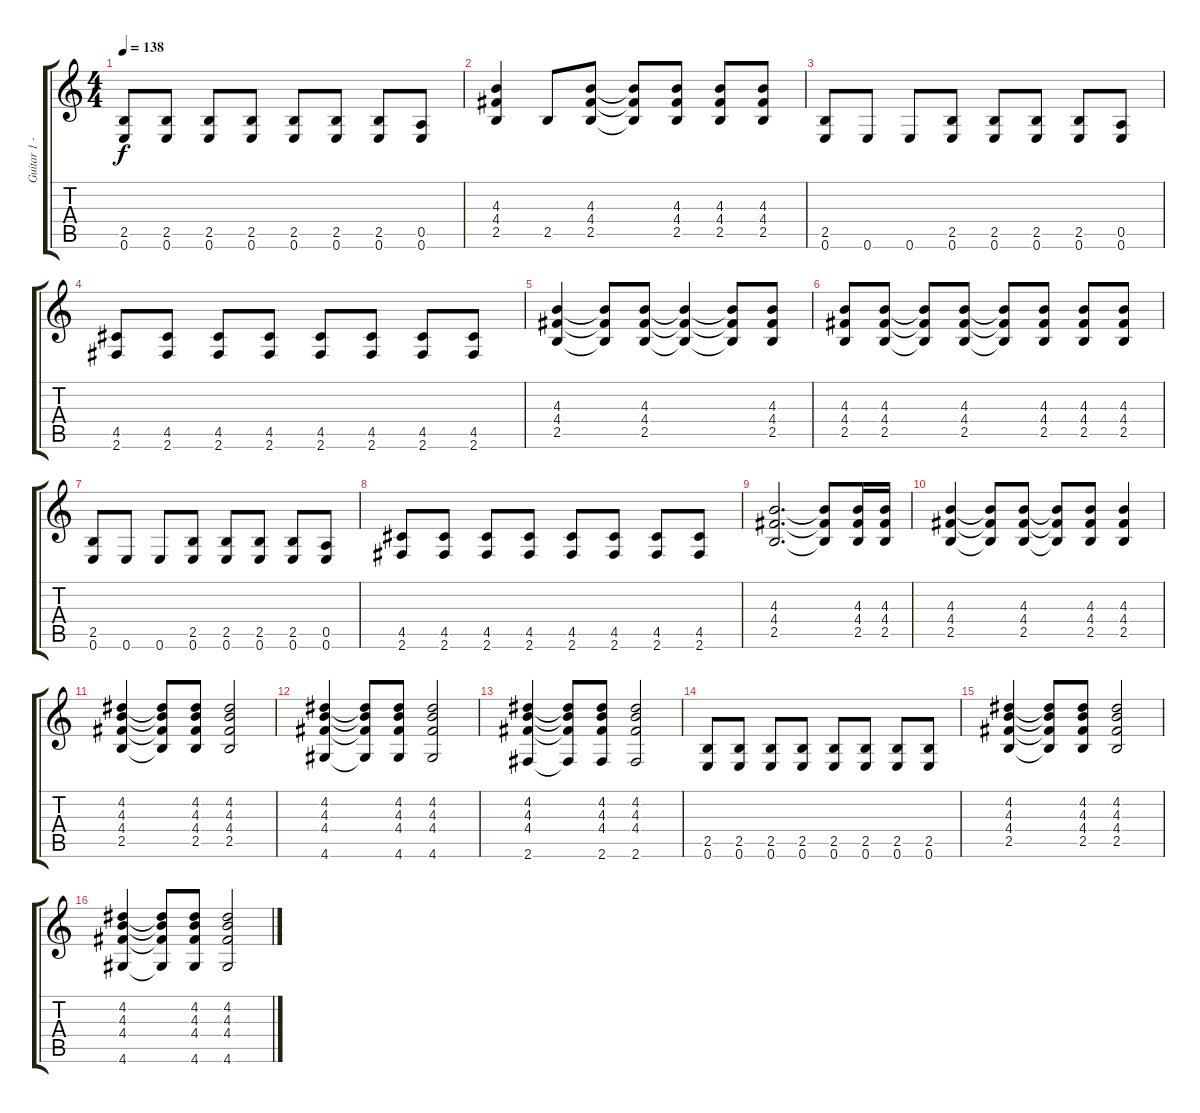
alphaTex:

\track ("Guitar 1 - Lead" "Guitar 1 -") {instrument overdrivenguitar}
\staff {score tabs}
\tuning (E4 B3 G3 D3 A2 E2) {hide}
\ts (4 4)
\tempo 138
\clef g2
\ks c
(2.5 0.6).8{dy f} (2.5 0.6).8 (2.5 0.6).8 (2.5 0.6).8 (2.5 0.6).8 (2.5 0.6).8 (2.5 0.6).8 (0.5 0.6).8 |
(4.3 4.4 2.5).4 2.5.8 (4.3 4.4 2.5).8 (4.3{t} 4.4{t} 2.5{t}).8 (4.3 4.4 2.5).8 (4.3 4.4 2.5).8 (4.3 4.4 2.5).8 |
(2.5 0.6).8 0.6.8 0.6.8 (2.5 0.6).8 (2.5 0.6).8 (2.5 0.6).8 (2.5 0.6).8 (0.5 0.6).8 |
(4.5 2.6).8 (4.5 2.6).8 (4.5 2.6).8 (4.5 2.6).8 (4.5 2.6).8 (4.5 2.6).8 (4.5 2.6).8 (4.5 2.6).8 |
(4.3 4.4 2.5).4 (4.3{t} 4.4{t} 2.5{t}).8 (4.3 4.4 2.5).8 (4.3{t} 4.4{t} 2.5{t}).4 (4.3{t} 4.4{t} 2.5{t}).8 (4.3 4.4 2.5).8 |
(4.3 4.4 2.5).8 (4.3 4.4 2.5).8 (4.3{t} 4.4{t} 2.5{t}).8 (4.3 4.4 2.5).8 (4.3{t} 4.4{t} 2.5{t}).8 (4.3 4.4 2.5).8 (4.3 4.4 2.5).8 (4.3 4.4 2.5).8 |
(2.5 0.6).8 0.6.8 0.6.8 (2.5 0.6).8 (2.5 0.6).8 (2.5 0.6).8 (2.5 0.6).8 (0.5 0.6).8 |
(4.5 2.6).8 (4.5 2.6).8 (4.5 2.6).8 (4.5 2.6).8 (4.5 2.6).8 (4.5 2.6).8 (4.5 2.6).8 (4.5 2.6).8 |
(4.3 4.4 2.5).2{d} (4.3{t} 4.4{t} 2.5{t}).8 (4.3 4.4 2.5).16 (4.3 4.4 2.5).16 |
(4.3 4.4 2.5).4 (4.3{t} 4.4{t} 2.5{t}).8 (4.3 4.4 2.5).8 (4.3{t} 4.4{t} 2.5{t}).8 (4.3 4.4 2.5).8 (4.3 4.4 2.5).4 |
(4.2 4.3 4.4 2.5).4 (4.2{t} 4.3{t} 4.4{t} 2.5{t}).8 (4.2 4.3 4.4 2.5).8 (4.2 4.3 4.4 2.5).2 |
(4.2 4.3 4.4 4.6).4 (4.2{t} 4.3{t} 4.4{t} 4.6{t}).8 (4.2 4.3 4.4 4.6).8 (4.2 4.3 4.4 4.6).2 |
(4.2 4.3 4.4 2.6).4 (4.2{t} 4.3{t} 4.4{t} 2.6{t}).8 (4.2 4.3 4.4 2.6).8 (4.2 4.3 4.4 2.6).2 |
(2.5 0.6).8 (2.5 0.6).8 (2.5 0.6).8 (2.5 0.6).8 (2.5 0.6).8 (2.5 0.6).8 (2.5 0.6).8 (2.5 0.6).8 |
(4.2 4.3 4.4 2.5).4 (4.2{t} 4.3{t} 4.4{t} 2.5{t}).8 (4.2 4.3 4.4 2.5).8 (4.2 4.3 4.4 2.5).2 |
(4.2 4.3 4.4 4.6).4 (4.2{t} 4.3{t} 4.4{t} 4.6{t}).8 (4.2 4.3 4.4 4.6).8 (4.2 4.3 4.4 4.6).2
